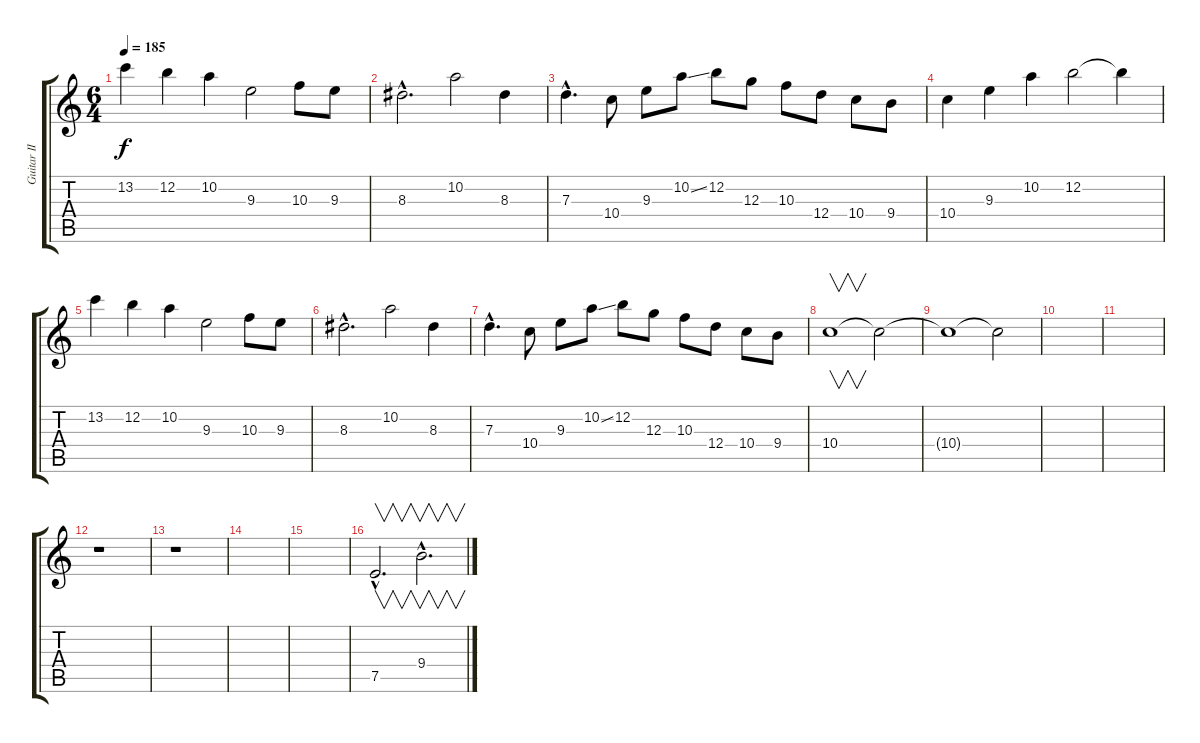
\track ("Guitar II" "Guitar II") {instrument distortionguitar}
\staff {score tabs}
\tuning (E4 B3 G3 D3 A2 E2) {hide}
\ts (6 4)
\tempo 185
\clef g2
\ks c
13.2.4{dy f} 12.2.4 10.2.4 9.3.2 10.3.8 9.3.8 |
8.3{hac}.2{d} 10.2.2 8.3.4 |
7.3{hac}.4{d} 10.4.8 9.3.8 10.2{ss}.8 12.2.8 12.3.8 10.3.8 12.4.8 10.4.8 9.4.8 |
10.4.4 9.3.4 10.2.4 12.2.2 12.2{t}.4 |
13.2.4 12.2.4 10.2.4 9.3.2 10.3.8 9.3.8 |
8.3{hac}.2{d} 10.2.2 8.3.4 |
7.3{hac}.4{d} 10.4.8 9.3.8 10.2{ss}.8 12.2.8 12.3.8 10.3.8 12.4.8 10.4.8 9.4.8 |
10.4.1{v} 10.4{t}.2 |
10.4{t}.1 10.4{t}.2 |
|
|
r.1 |
r.1 |
|
|
7.5{hac}.2{v d} 9.4{hac}.2{v d}
